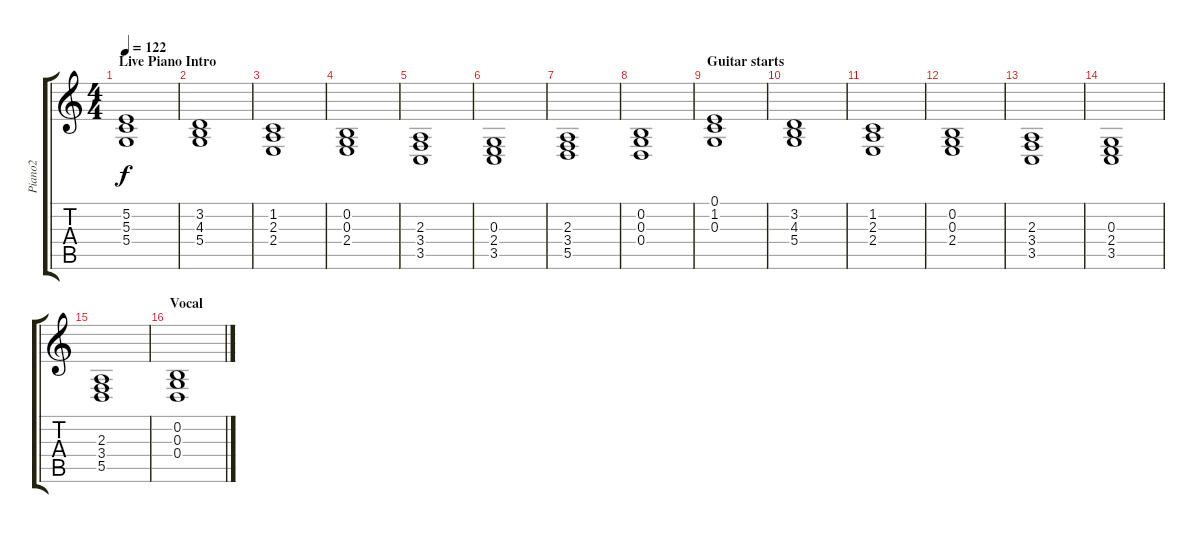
\track ("Piano2" "Piano2") {instrument acousticgrandpiano}
\staff {score tabs}
\tuning (E4 B3 G3 D3 A2 E2) {hide}
\ts (4 4)
\section ("" "Live Piano Intro")
\tempo 122
\clef g2
\ks c
(5.2 5.3 5.4).1{dy f instrument acousticgrandpiano} |
(3.2 4.3 5.4).1 |
(1.2 2.3 2.4).1 |
(0.2 0.3 2.4).1 |
(2.3 3.4 3.5).1 |
(0.3 2.4 3.5).1 |
(2.3 3.4 5.5).1 |
(0.2 0.3 0.4).1 |
\section ("" "Guitar starts")
(0.1 1.2 0.3).1 |
(3.2 4.3 5.4).1 |
(1.2 2.3 2.4).1 |
(0.2 0.3 2.4).1 |
(2.3 3.4 3.5).1 |
(0.3 2.4 3.5).1 |
(2.3 3.4 5.5).1 |
\section ("" "Vocal")
(0.2 0.3 0.4).1
